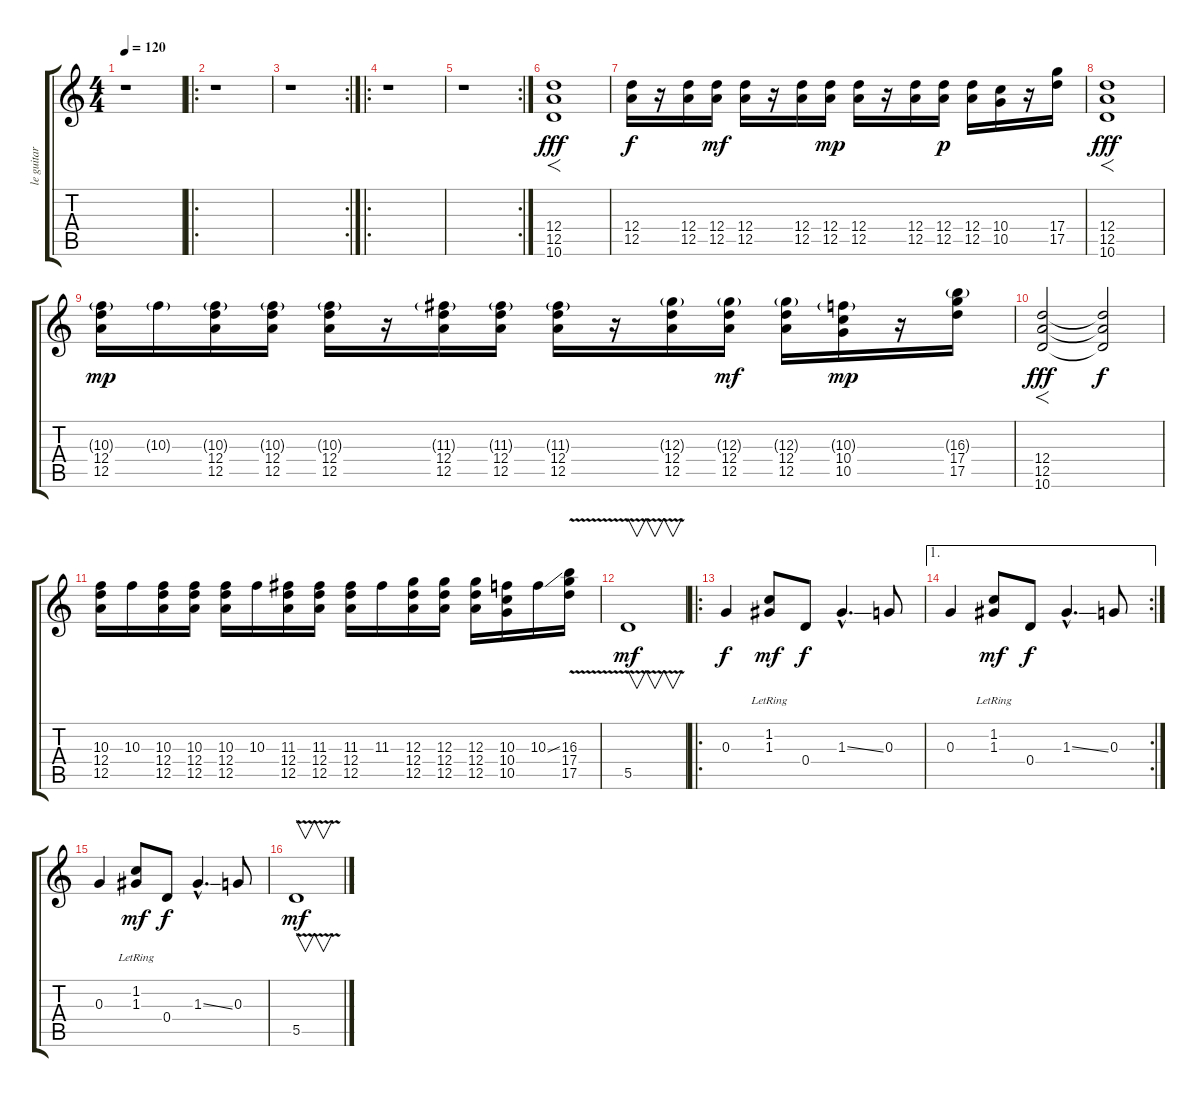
\track ("le guitar" "le guitar") {instrument distortionguitar}
\staff {score tabs}
\tuning (E4 B3 G3 D3 A2 E2) {hide}
\ts (4 4)
\tempo 120
\clef g2
\ks c
r.1{dy fff instrument distortionguitar} |
\ro
r.1 |
\rc 2
r.1 |
\ro
r.1 |
\rc 2
r.1 |
(12.4 12.5 10.6).1{f} |
(12.4 12.5).16{dy f} r.16 (12.4 12.5).16 (12.4 12.5).16{dy mf} (12.4 12.5).16 r.16 (12.4 12.5).16 (12.4 12.5).16{dy mp} (12.4 12.5).16 r.16 (12.4 12.5).16 (12.4 12.5).16{dy p} (12.4 12.5).16 (10.4 10.5).16 r.16 (17.4 17.5).16 |
(12.4 12.5 10.6).1{f dy fff} |
(10.3{g} 12.4 12.5).16{dy mp} 10.3{g}.16 (10.3{g} 12.4 12.5).16 (10.3{g} 12.4 12.5).16 (10.3{g} 12.4 12.5).16 r.16 (11.3{g} 12.4 12.5).16 (11.3{g} 12.4 12.5).16 (11.3{g} 12.4 12.5).16 r.16 (12.3{g} 12.4 12.5).16 (12.3{g} 12.4 12.5).16{dy mf} (12.3{g} 12.4 12.5).16 (10.3{g} 10.4 10.5).16{dy mp} r.16 (16.3{g} 17.4 17.5).16 |
(12.4 12.5 10.6).2{f dy fff} (12.4{t} 12.5{t} 10.6{t}).2{dy f} |
(10.3 12.4 12.5).16 10.3.16 (10.3 12.4 12.5).16 (10.3 12.4 12.5).16 (10.3 12.4 12.5).16 10.3.16 (11.3 12.4 12.5).16 (11.3 12.4 12.5).16 (11.3 12.4 12.5).16 11.3.16 (12.3 12.4 12.5).16 (12.3 12.4 12.5).16 (12.3 12.4 12.5).16 (10.3 10.4 10.5).16 10.3{ss}.16 (16.3{v} 17.4 17.5).16 |
5.5{v}.1{v dy mf instrument guitarharmonics} |
\ro
0.3.4{dy f} (1.2{lr} 1.3{lr}).8{dy mf} 0.4.8{dy f} 1.3{ss hac}.4{d} 0.3.8 |
\ae 1
\rc 2
0.3.4 (1.2{lr} 1.3{lr}).8{dy mf} 0.4.8{dy f} 1.3{ss hac}.4{d} 0.3.8 |
0.3.4 (1.2{lr} 1.3{lr}).8{dy mf} 0.4.8{dy f} 1.3{ss hac}.4{d} 0.3.8 |
5.5{v}.1{v dy mf instrument guitarharmonics}
